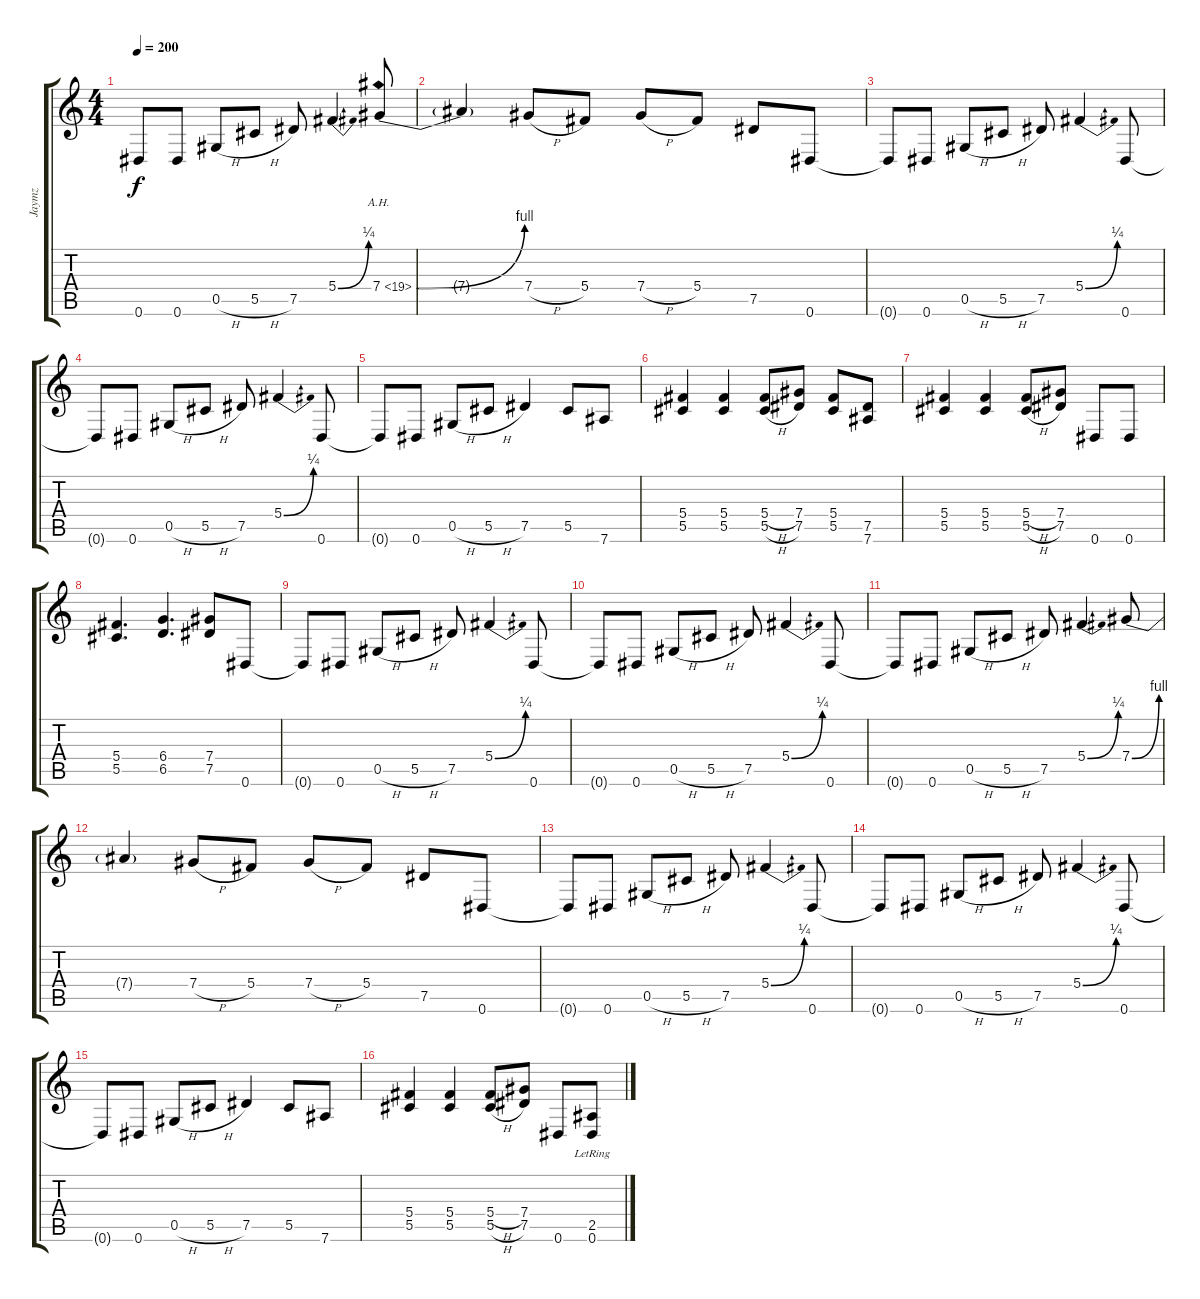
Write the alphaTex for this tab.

\track ("Jaymz" "Jaymz") {instrument distortionguitar}
\staff {score tabs}
\tuning (Eb4 Bb3 Gb3 Db3 Ab2 Eb2) {hide}
\ts (4 4)
\tempo 200
\clef g2
\ks c
0.6{t}.8{dy f} 0.6.8 0.5{h}.8 5.5{h}.8 7.5.8 5.4{be (bend 0 0 60 1)}.4 7.4{be (bend 0 0 60 4) ah 12}.8 |
7.4{t}.4 7.4{h}.8 5.4.8 7.4{h}.8 5.4.8 7.5.8 0.6.8 |
0.6{t}.8 0.6.8 0.5{h}.8 5.5{h}.8 7.5.8 5.4{be (bend 0 0 60 1)}.4 0.6.8 |
0.6{t}.8 0.6.8 0.5{h}.8 5.5{h}.8 7.5.8 5.4{be (bend 0 0 60 1)}.4 0.6.8 |
0.6{t}.8 0.6.8 0.5{h}.8 5.5{h}.8 7.5.4 5.5.8 7.6.8 |
(5.4 5.5).4 (5.4 5.5).4 (5.4{h} 5.5{h}).8 (7.4 7.5).8 (5.4 5.5).8 (7.5 7.6).8 |
(5.4 5.5).4 (5.4 5.5).4 (5.4{h} 5.5{h}).8 (7.4 7.5).8 0.6.8 0.6.8 |
(5.4 5.5).4{d} (6.4 6.5).4{d} (7.4 7.5).8 0.6.8 |
0.6{t}.8 0.6.8 0.5{h}.8 5.5{h}.8 7.5.8 5.4{be (bend 0 0 60 1)}.4 0.6.8 |
0.6{t}.8 0.6.8 0.5{h}.8 5.5{h}.8 7.5.8 5.4{be (bend 0 0 60 1)}.4 0.6.8 |
0.6{t}.8 0.6.8 0.5{h}.8 5.5{h}.8 7.5.8 5.4{be (bend 0 0 60 1)}.4 7.4{be (bend 0 0 60 4)}.8 |
7.4{t}.4 7.4{h}.8 5.4.8 7.4{h}.8 5.4.8 7.5.8 0.6.8 |
0.6{t}.8 0.6.8 0.5{h}.8 5.5{h}.8 7.5.8 5.4{be (bend 0 0 60 1)}.4 0.6.8 |
0.6{t}.8 0.6.8 0.5{h}.8 5.5{h}.8 7.5.8 5.4{be (bend 0 0 60 1)}.4 0.6.8 |
0.6{t}.8 0.6.8 0.5{h}.8 5.5{h}.8 7.5.4 5.5.8 7.6.8 |
(5.4 5.5).4 (5.4 5.5).4 (5.4{h} 5.5{h}).8 (7.4 7.5).8 0.6.8 (2.5{lr} 0.6{lr}).8
